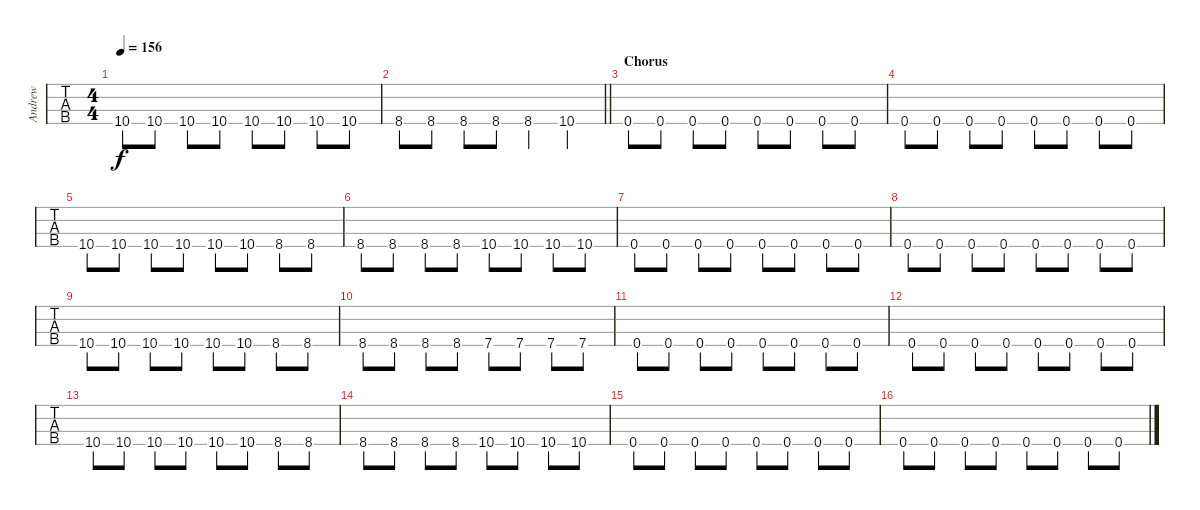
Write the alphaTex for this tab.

\track ("Andrew" "Andrew") {instrument electricbassfinger}
\staff {tabs}
\tuning (Gb2 Db2 Ab1 Db1) {hide}
\ts (4 4)
\tempo 156
\clef f4
\ks c
10.4.8{dy f} 10.4.8 10.4.8 10.4.8 10.4.8 10.4.8 10.4.8 10.4.8 |
\barLineRight lightlight
8.4.8 8.4.8 8.4.8 8.4.8 8.4.4 10.4.4 |
\section ("" "Chorus")
0.4.8 0.4.8 0.4.8 0.4.8 0.4.8 0.4.8 0.4.8 0.4.8 |
0.4.8 0.4.8 0.4.8 0.4.8 0.4.8 0.4.8 0.4.8 0.4.8 |
10.4.8 10.4.8 10.4.8 10.4.8 10.4.8 10.4.8 8.4.8 8.4.8 |
8.4.8 8.4.8 8.4.8 8.4.8 10.4.8 10.4.8 10.4.8 10.4.8 |
0.4.8 0.4.8 0.4.8 0.4.8 0.4.8 0.4.8 0.4.8 0.4.8 |
0.4.8 0.4.8 0.4.8 0.4.8 0.4.8 0.4.8 0.4.8 0.4.8 |
10.4.8 10.4.8 10.4.8 10.4.8 10.4.8 10.4.8 8.4.8 8.4.8 |
8.4.8 8.4.8 8.4.8 8.4.8 7.4.8 7.4.8 7.4.8 7.4.8 |
0.4.8 0.4.8 0.4.8 0.4.8 0.4.8 0.4.8 0.4.8 0.4.8 |
0.4.8 0.4.8 0.4.8 0.4.8 0.4.8 0.4.8 0.4.8 0.4.8 |
10.4.8 10.4.8 10.4.8 10.4.8 10.4.8 10.4.8 8.4.8 8.4.8 |
8.4.8 8.4.8 8.4.8 8.4.8 10.4.8 10.4.8 10.4.8 10.4.8 |
0.4.8 0.4.8 0.4.8 0.4.8 0.4.8 0.4.8 0.4.8 0.4.8 |
0.4.8 0.4.8 0.4.8 0.4.8 0.4.8 0.4.8 0.4.8 0.4.8
